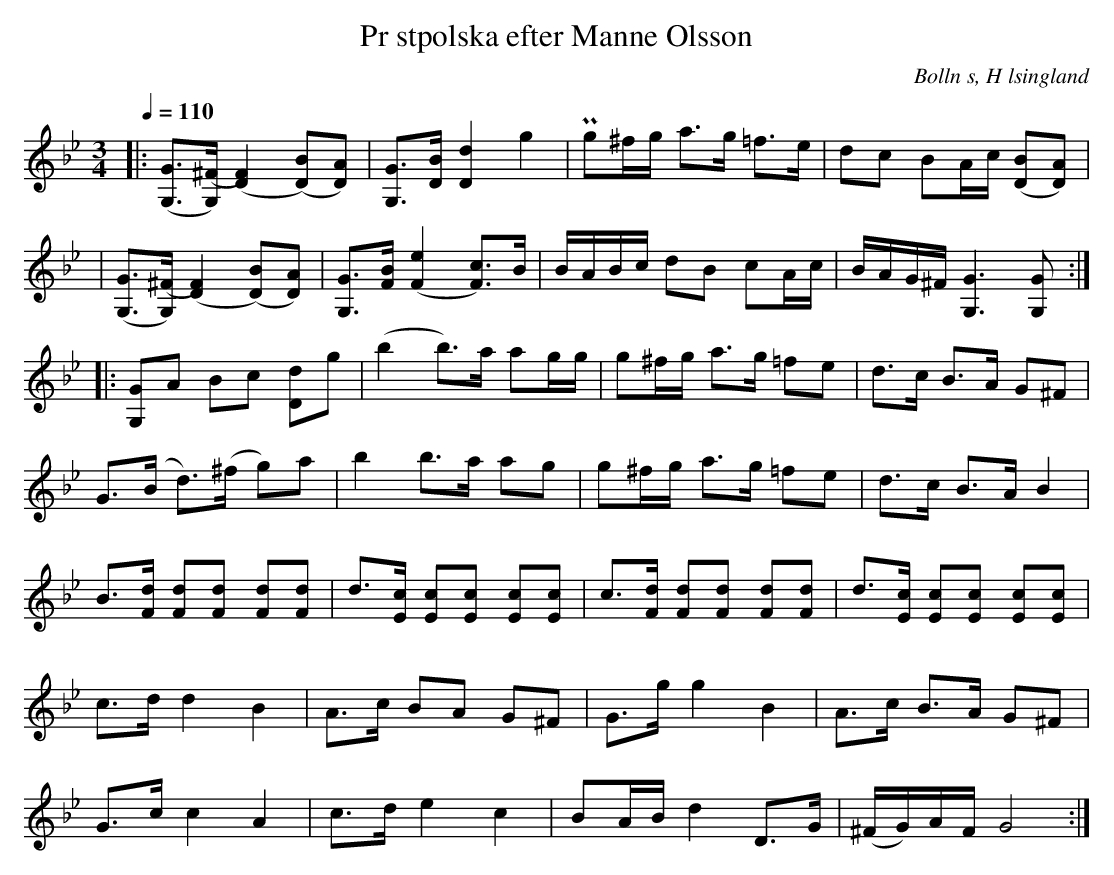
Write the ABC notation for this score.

X:1
T:Pr stpolska efter Manne Olsson
O:Bolln s, H lsingland
M:3/4
L:1/8
Q:1/4=110
K:Gm
|:[(G, G]>[G,) (^F] [F2) (D2] [(D) B][D) A]| [G, G]>[D B] [D2 d2] g2| Pg^f/g/ a>g =f>e | dc   BA/c/ [B (D][D) A]|
|[(G, G]>[G,) (^F] [F2) (D2] [(D) B][D) A]| [G, G]>[F B] [(F2 e2] [F) c]>B|B/A/B/c/  dB cA/c/  | B/A/G/^F/ [G,3 G3] [G, G] :|:
[G, G]A Bc [D d]g| (b2     b)>a ag/g/| g^f/g/ a>g =fe | d>c         B>A G^F  |
G>(B   d>)(^f   g)a        | b2     b>a      ag         | g^f/g/ a>g =fe | d>c         B>A B2   |
B>[Fd] [Fd][Fd] [Fd][Fd] | d>[Ec] [Ec][Ec] [Ec][Ec] | \
c>[Fd] [Fd][Fd] [Fd][Fd] | d>[Ec] [Ec][Ec] [Ec][Ec] |
c>d    d2       B2           | A>c    BA       G^F       | G>g    g2 B2     | A>c         B>A G^F  |
G>c    c2       A2           | c>d    e2       c2        | BA/B/  d2 D>G   | (^F/G/)A/F/ G4      :|
